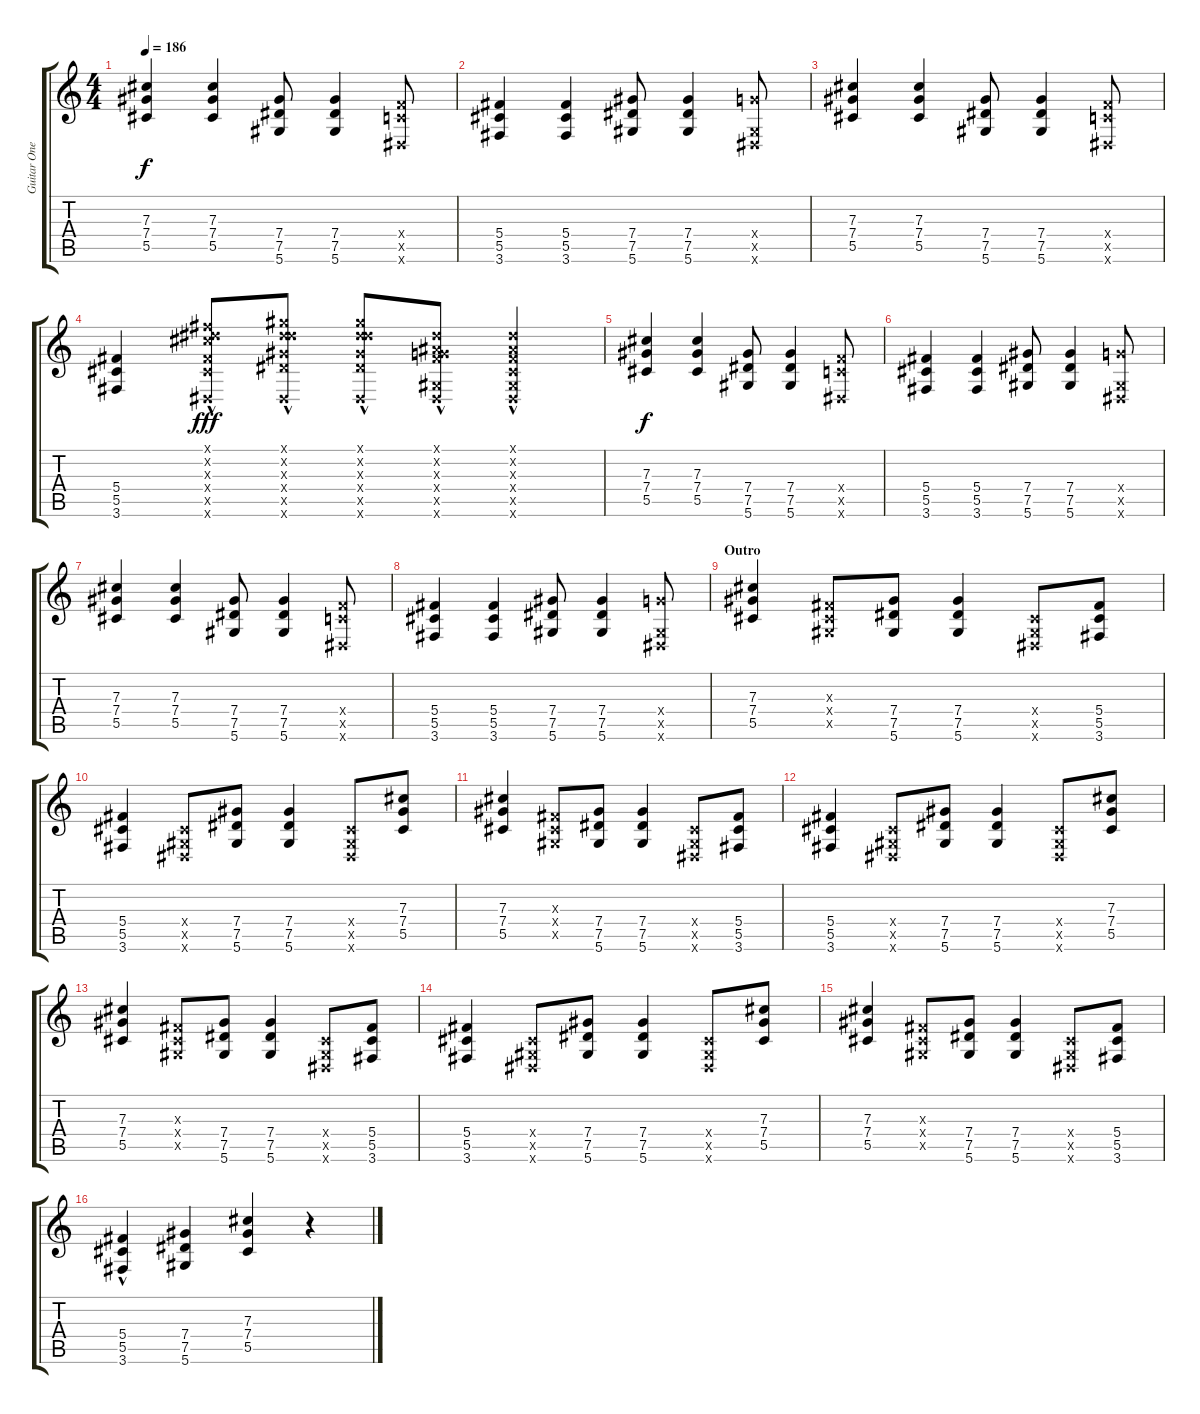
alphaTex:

\track ("Guitar One" "Guitar One") {instrument distortionguitar}
\staff {score tabs}
\tuning (Eb4 Bb3 Gb3 Db3 Ab2 Eb2) {hide}
\ts (4 4)
\tempo 186
\clef g2
\ks c
(7.3 7.4 5.5).4{dy f} (7.3 7.4 5.5).4 (7.4 7.5 5.6).8 (7.4 7.5 5.6).4 (4.4{x} 4.5{x} 0.6{x}).8 |
(5.4 5.5 3.6).4 (5.4 5.5 3.6).4 (7.4 7.5 5.6).8 (7.4 7.5 5.6).4 (6.4{x} 0.5{x} 0.6{x}).8 |
(7.3 7.4 5.5).4 (7.3 7.4 5.5).4 (7.4 7.5 5.6).8 (7.4 7.5 5.6).4 (4.4{x} 4.5{x} 0.6{x}).8 |
(5.4 5.5 3.6).4 (0.1{hac x} 8.2{hac x} 7.3{hac x} 5.4{hac x} 5.5{hac x} 0.6{hac x}).8{dy fff} (0.1{hac x} 10.2{hac x} 9.3{hac x} 7.4{hac x} 7.5{hac x} 0.6{hac x}).8 (0.1{hac x} 10.2{hac x} 9.3{hac x} 7.4{hac x} 7.5{x} 0.6{hac x}).8 (0.1{hac x} 0.2{hac x} 0.3{hac x} 6.4{hac x} 0.5{hac x} 0.6{hac x}).8 (0.1{hac x} 0.2{hac x} 0.3{hac x} 0.4{hac x} 0.5{hac x} 0.6{hac x}).4 |
(7.3 7.4 5.5).4{dy f} (7.3 7.4 5.5).4 (7.4 7.5 5.6).8 (7.4 7.5 5.6).4 (4.4{x} 4.5{x} 0.6{x}).8 |
(5.4 5.5 3.6).4 (5.4 5.5 3.6).4 (7.4 7.5 5.6).8 (7.4 7.5 5.6).4 (6.4{x} 0.5{x} 0.6{x}).8 |
(7.3 7.4 5.5).4 (7.3 7.4 5.5).4 (7.4 7.5 5.6).8 (7.4 7.5 5.6).4 (4.4{x} 4.5{x} 0.6{x}).8 |
(5.4 5.5 3.6).4 (5.4 5.5 3.6).4 (7.4 7.5 5.6).8 (7.4 7.5 5.6).4 (6.4{x} 0.5{x} 0.6{x}).8 |
\section ("" "Outro")
(7.3 7.4 5.5).4{volume 16} (0.3{x} 0.4{x} 0.5{x}).8 (7.4 7.5 5.6).8 (7.4 7.5 5.6).4 (0.4{x} 0.5{x} 0.6{x}).8 (5.4 5.5 3.6).8 |
(5.4 5.5 3.6).4 (0.4{x} 0.5{x} 0.6{x}).8 (7.4 7.5 5.6).8 (7.4 7.5 5.6).4 (0.4{x} 0.5{x} 0.6{x}).8 (7.3 7.4 5.5).8 |
(7.3 7.4 5.5).4 (0.3{x} 0.4{x} 0.5{x}).8 (7.4 7.5 5.6).8 (7.4 7.5 5.6).4 (0.4{x} 0.5{x} 0.6{x}).8 (5.4 5.5 3.6).8 |
(5.4 5.5 3.6).4 (0.4{x} 0.5{x} 0.6{x}).8 (7.4 7.5 5.6).8 (7.4 7.5 5.6).4 (0.4{x} 0.5{x} 0.6{x}).8 (7.3 7.4 5.5).8 |
(7.3 7.4 5.5).4 (0.3{x} 0.4{x} 0.5{x}).8 (7.4 7.5 5.6).8 (7.4 7.5 5.6).4 (0.4{x} 0.5{x} 0.6{x}).8 (5.4 5.5 3.6).8 |
(5.4 5.5 3.6).4 (0.4{x} 0.5{x} 0.6{x}).8 (7.4 7.5 5.6).8 (7.4 7.5 5.6).4 (0.4{x} 0.5{x} 0.6{x}).8 (7.3 7.4 5.5).8 |
(7.3 7.4 5.5).4 (0.3{x} 0.4{x} 0.5{x}).8 (7.4 7.5 5.6).8 (7.4 7.5 5.6).4 (0.4{x} 0.5{x} 0.6{x}).8 (5.4 5.5 3.6).8 |
(5.4{hac} 5.5{hac} 3.6{hac}).4 (7.4 7.5 5.6).4 (7.3 7.4 5.5).4 r.4
